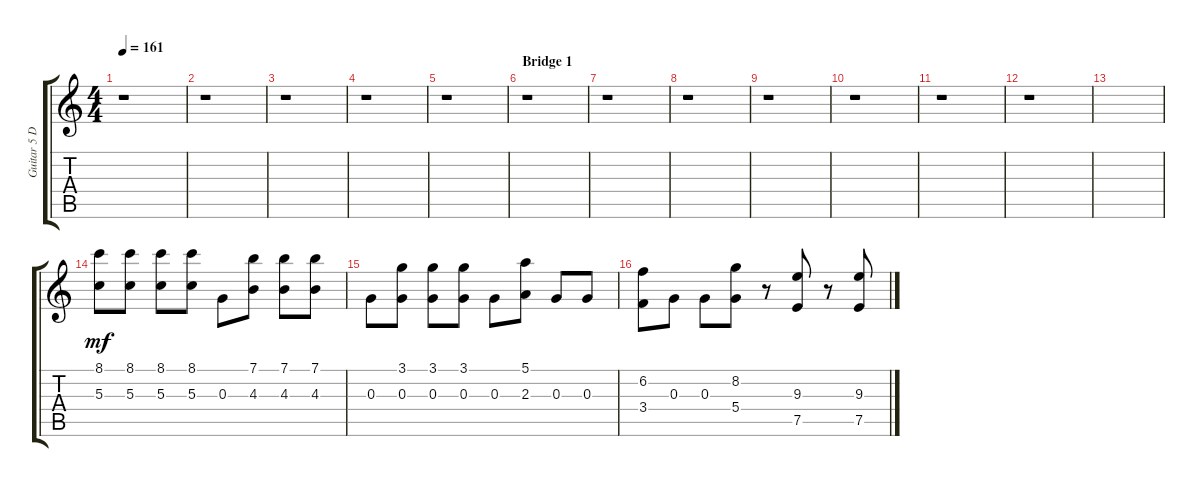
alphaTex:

\track ("Guitar 5 Drop D" "Guitar 5 D") {instrument overdrivenguitar}
\staff {score tabs}
\tuning (E4 B3 G3 D3 A2 D2) {hide}
\ts (4 4)
\tempo 161
\clef g2
\ks c
r.1{dy f} |
r.1 |
r.1 |
r.1 |
r.1 |
\section ("" "Bridge 1")
r.1 |
r.1 |
r.1 |
r.1 |
r.1 |
r.1 |
r.1 |
|
(8.1 5.3).8{dy mf} (8.1 5.3).8 (8.1 5.3).8 (8.1 5.3).8 0.3.8 (7.1 4.3).8 (7.1 4.3).8 (7.1 4.3).8 |
0.3.8 (3.1 0.3).8 (3.1 0.3).8 (3.1 0.3).8 0.3.8 (5.1 2.3).8 0.3.8 0.3.8 |
(6.2 3.4).8 0.3.8 0.3.8 (8.2 5.4).8 r.8 (9.3 7.5).8 r.8 (9.3 7.5).8
